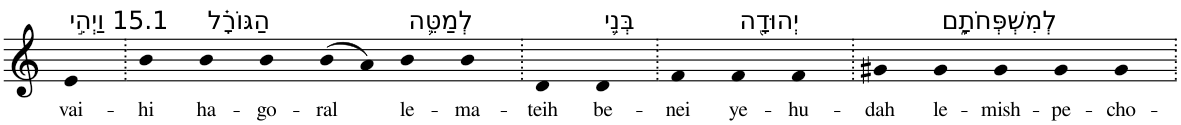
**kern	**text
*part1	*part1
*staff1	*staff1
*I"Piano	*
*I'Pno	*
*clefG2	*
*k[]	*
=1	=1
!LO:TX:a:t=15.1 וַיְהִ֣י	!
!	!LO:LY:b
4e	vai-
=2.	=2.
!	!LO:LY:b
4b	-hi
!LO:TX:a:t=הַגּוֹרָ֗ל	!
!	!LO:LY:b
4b	ha-
!	!LO:LY:b
4b	-go-
!	!LO:LY:b
(>8b	-ral
8a)	.
!LO:TX:a:t=לְמַטֵּ֛ה	!
!	!LO:LY:b
4b	le-
!	!LO:LY:b
4b	-ma-
=3.	=3.
!	!LO:LY:b
4d	-teih
!LO:TX:a:t=בְּנֵ֥י	!
!	!LO:LY:b
4d	be-
=4.	=4.
!	!LO:LY:b
4f	-nei
!LO:TX:a:t=יְהוּדָ֖ה	!
!	!LO:LY:b
4f	ye-
!	!LO:LY:b
4f	-hu-
=5.	=5.
!	!LO:LY:b
4g#X	-dah
!LO:TX:a:t=לְמִשְׁפְּחֹתָ֑ם	!
!	!LO:LY:b
4g#	le-
!	!LO:LY:b
4g#	-mish-
!	!LO:LY:b
4g#	-pe-
!	!LO:LY:b
4g#	-cho-
=.	=.
*-	*-
